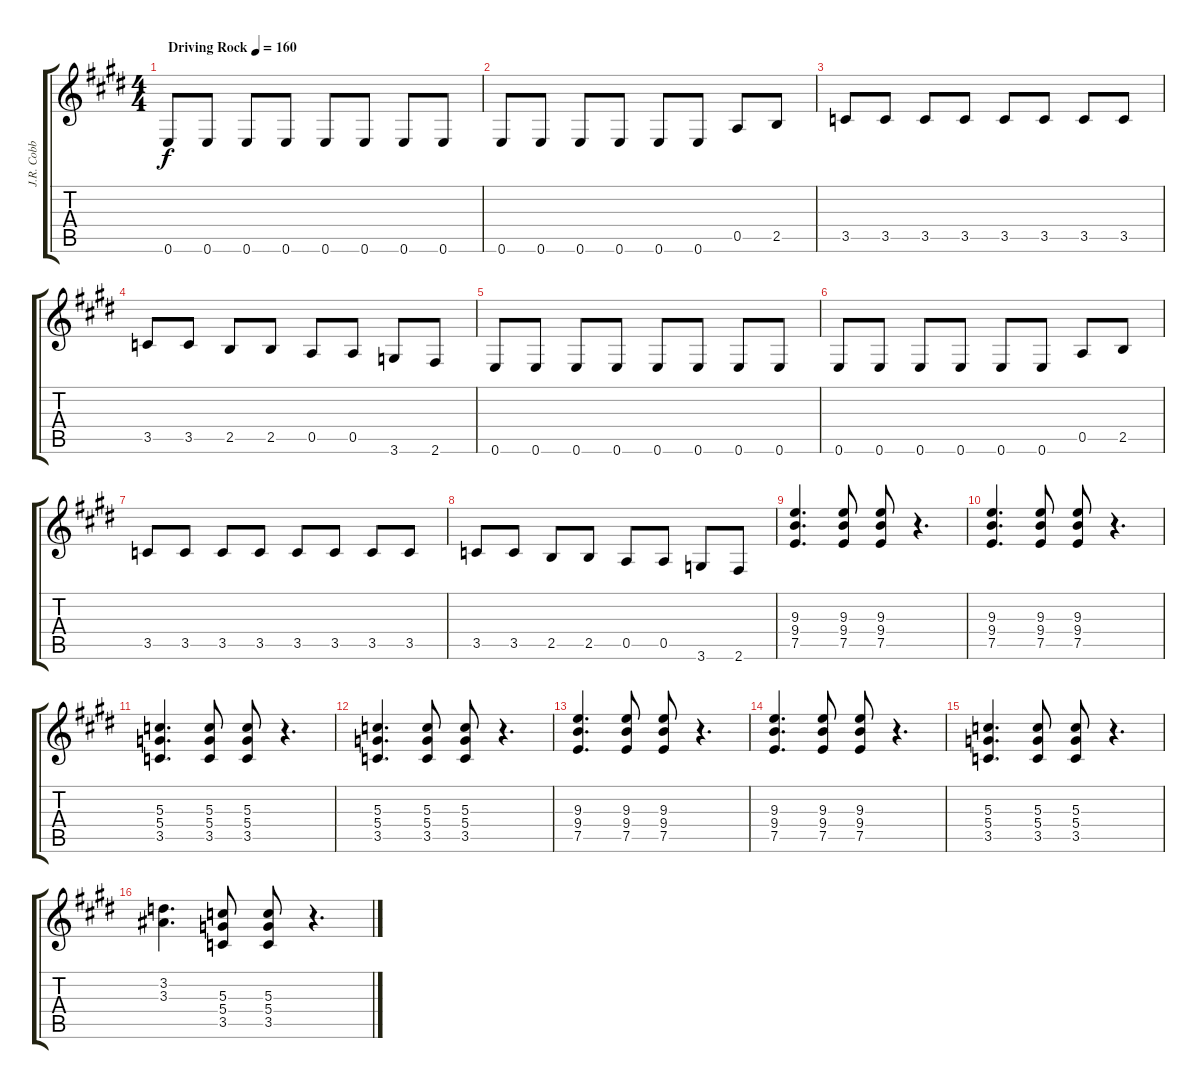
\track ("J.R. Cobb Guitar II" "J.R. Cobb ") {instrument distortionguitar}
\staff {score tabs}
\tuning (E4 B3 G3 D3 A2 E2) {hide}
\ts (4 4)
\tempo (160 "Driving Rock")
\clef g2
\ks e
0.6.8{dy f instrument distortionguitar} 0.6.8 0.6.8 0.6.8 0.6.8 0.6.8 0.6.8 0.6.8 |
0.6.8 0.6.8 0.6.8 0.6.8 0.6.8 0.6.8 0.5.8 2.5.8 |
3.5.8 3.5.8 3.5.8 3.5.8 3.5.8 3.5.8 3.5.8 3.5.8 |
3.5.8 3.5.8 2.5.8 2.5.8 0.5.8 0.5.8 3.6.8 2.6.8 |
0.6.8 0.6.8 0.6.8 0.6.8 0.6.8 0.6.8 0.6.8 0.6.8 |
0.6.8 0.6.8 0.6.8 0.6.8 0.6.8 0.6.8 0.5.8 2.5.8 |
3.5.8 3.5.8 3.5.8 3.5.8 3.5.8 3.5.8 3.5.8 3.5.8 |
3.5.8 3.5.8 2.5.8 2.5.8 0.5.8 0.5.8 3.6.8 2.6.8 |
(9.3 9.4 7.5).4{d} (9.3 9.4 7.5).8 (9.3 9.4 7.5).8 r.4{d} |
(9.3 9.4 7.5).4{d} (9.3 9.4 7.5).8 (9.3 9.4 7.5).8 r.4{d} |
(5.3 5.4 3.5).4{d} (5.3 5.4 3.5).8 (5.3 5.4 3.5).8 r.4{d} |
(5.3 5.4 3.5).4{d} (5.3 5.4 3.5).8 (5.3 5.4 3.5).8 r.4{d} |
(9.3 9.4 7.5).4{d} (9.3 9.4 7.5).8 (9.3 9.4 7.5).8 r.4{d} |
(9.3 9.4 7.5).4{d} (9.3 9.4 7.5).8 (9.3 9.4 7.5).8 r.4{d} |
(5.3 5.4 3.5).4{d} (5.3 5.4 3.5).8 (5.3 5.4 3.5).8 r.4{d} |
(3.2 3.3).4{d} (5.3 5.4 3.5).8 (5.3 5.4 3.5).8 r.4{d}
